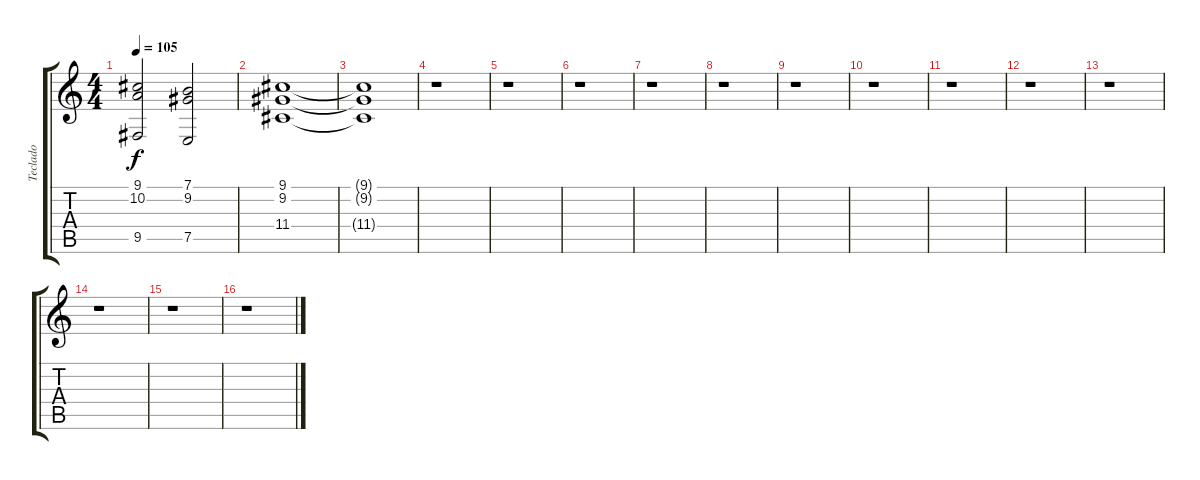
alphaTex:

\track ("Teclado" "Teclado") {instrument synthstrings1}
\staff {score tabs}
\tuning (E4 B3 G3 D3 A2 E2) {hide}
\ts (4 4)
\tempo 105
\clef g2
\ks c
(9.1 10.2 9.5).2{dy f} (7.1 9.2 7.5).2 |
(9.1 9.2 11.4).1 |
(9.1{t} 9.2{t} 11.4{t}).1 |
r.1 |
r.1 |
r.1 |
r.1 |
r.1 |
r.1 |
r.1 |
r.1 |
r.1 |
r.1 |
r.1 |
r.1 |
r.1
